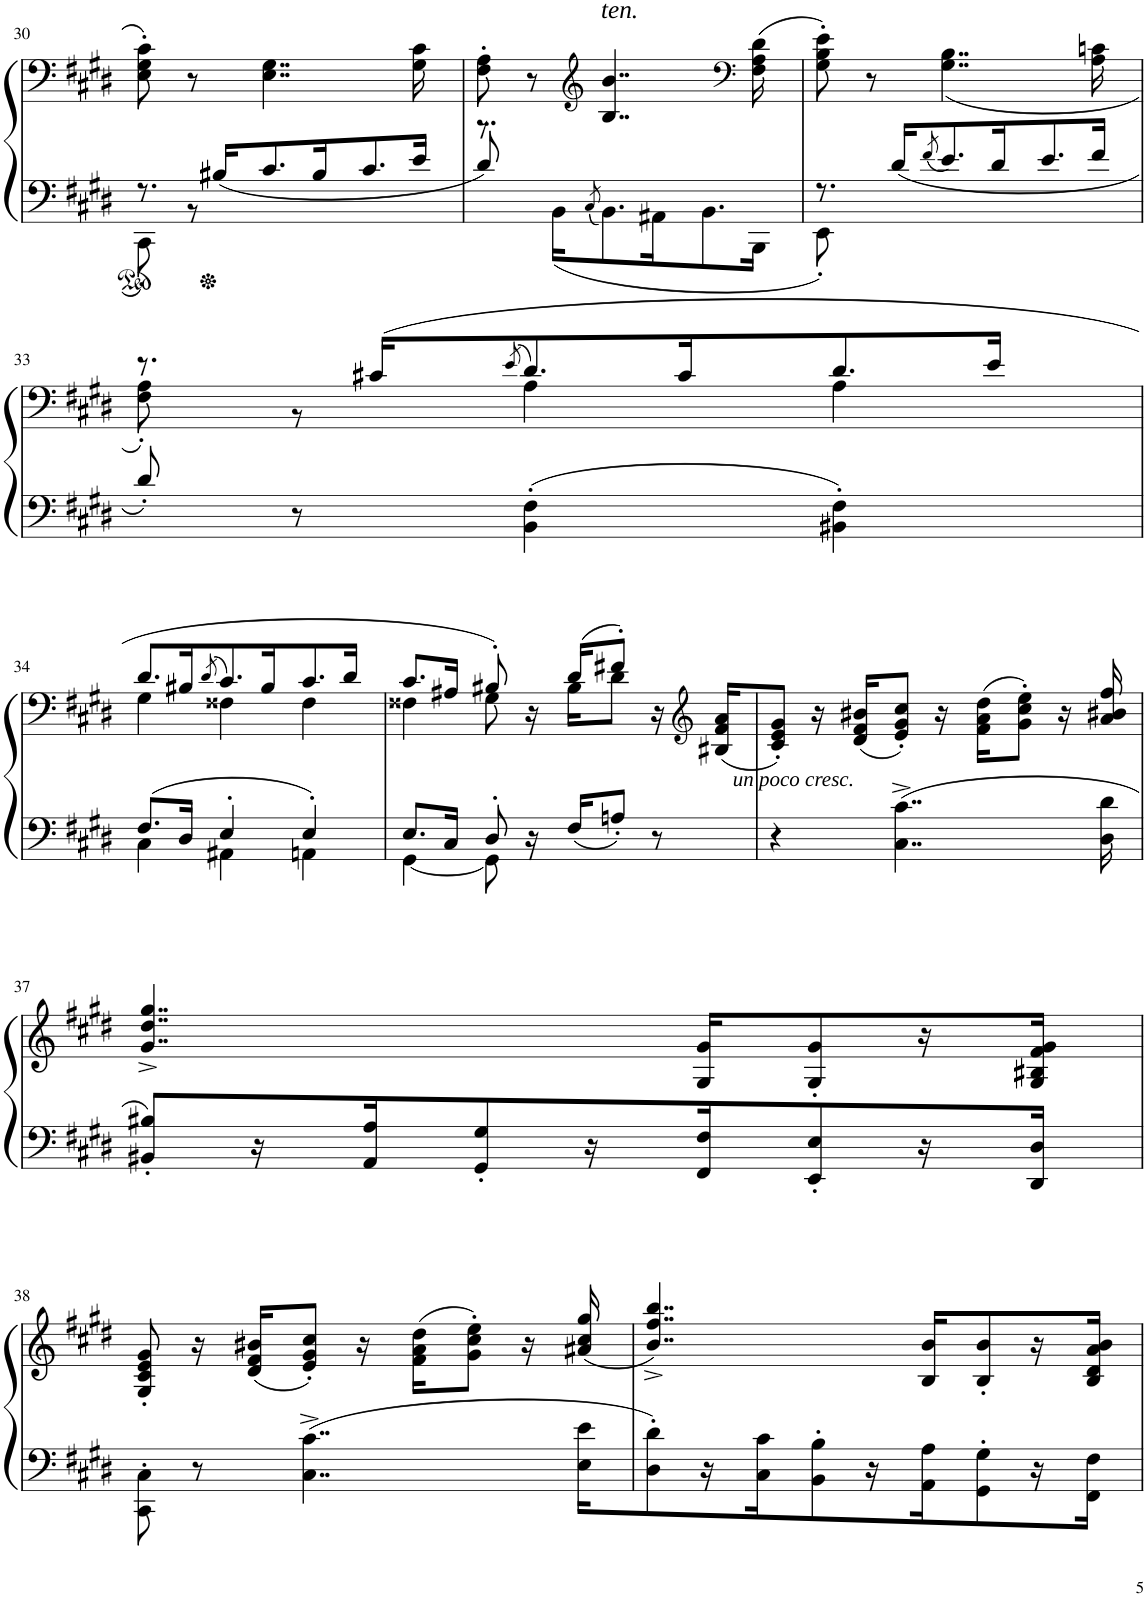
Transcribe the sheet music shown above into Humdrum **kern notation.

**kern	**kern	**dynam
*part1	*part1	*part1
*staff2	*staff1	*staff1/2
*I"Piano	*	*
*I'Pno	*	*
!!LO:PB:g=z
*clefF4	*clefF4	*
*k[f#c#g#d#]	*k[f#c#g#d#]	*
*M3/4	*M3/4	*
=30	=30	=30
*^	*	*
8.r	8CC#'\	8E\' 8G#\' 8c#\'	.
.	8r	8r	.
16B#X/KL	.	.	.
8.c#/	2ryy	4..E\ 4..G#\	.
16B#/K	.	.	.
8.c#/	.	.	.
16e/Jk	.	16G#\ 16c#\	.
=31	=31	=31	=31
8.r	8d#'/	8F#\' 8A\'	.
.	2ryy	8r	.
16BB\KL	.	.	.
8qC#/	.	.	.
*	*	*clefG2	*
!	!	!LO:TX:a:i:t=ten.	!
8.BB\	.	4..B/ 4..b/	.
16AA#X\K	.	.	.
8.BB\	.	.	.
.	8ryy	.	.
*	*	*clefF4	*
16BBB\Jk	.	(16F#\ 16A\ 16d#\	.
=32	=32	=32	=32
8.r	8EE'\	8G#\' 8B\' 8e\')	.
.	2ryy	8r	.
16d#/KL	.	.	.
8qf#/	.	.	.
8.e/	.	(4..G#\ 4..B\	.
16d#/K	.	.	.
8.e/	.	.	.
.	8ryy	.	.
16f#/Jk	.	16A\ 16cn\	.
*v	*v	*	*
!!LO:LB:g=z
=33	=33	=33
*	*^	*
8d#'/	8.r	8F#\' 8A\')	.
8r	.	8r	.
.	(16c#X/KL	.	.
.	(8qe/	.	.
4BB\' 4F#\'	8.d#/)	4A\	.
.	16c#/K	.	.
4BB#X\' 4F#\'	8.d#/	4A\	.
.	16e/Jk	.	.
!!LO:LB:g=z	!!
=34	=34	=34	=34
*^	*	*	*
8.F#/L	4C#\	8.d#/L	4G#\	.
16D#/Jk	.	16B#X/K	.	.
.	.	(8qd#/	.	.
4E'/	4AA#X\	8.c#/)	4F##X\	.
.	.	16B#/K	.	.
4E'/	4AAn\	8.c#/	4F##\	.
.	.	16d#/Jk	.	.
=35	=35	=35	=35	=35
8.E/L	[4GG#\	8.c#/L	4F##X\	.
16C#/Jk	.	16A#X/Jk	.	.
8D#'/	8GG#\]	8B#X'/)	8G#'\	.
16r	4.ryy	16r	16ryy	.
16F#/KL	.	(16d#/KL	16B#\KL	.
8An'/J	.	8f#X'/J)	8d#'\J	.
8r	.	16r	8ryy	.
*	*	*clefG2	*	*
.	.	(16B#X/ 16f#/ 16a/KL	.	.
*v	*v	*	*	*
*	*v	*v	*
=36	=36	=36
!	!	!LO:DY:b
4r	8c#/' 8e/' 8g#/'J)	other-dynamics
.	16r	.
.	(16d#/ 16f#/ 16b#X/KL	.
4..C#\^ 4..c#\^	8e/' 8g#/' 8cc#/'J)	.
.	16r	.
.	(16f#\ 16a\ 16dd#\KL	.
.	8g#\' 8cc#\' 8ee\'J)	.
.	16r	.
16D#\ 16d#\	16a/ 16b#X/ 16ff#/	.
!!LO:LB:g=z
=37	=37	=37
8BB#X/' 8B#X/'L	4..g#/^ 4..dd#/^ 4..gg#/^	.
16r	.	.
16AA/ 16A/J	.	.
8GG#/' 8G#/'	.	.
16r	.	.
16FF#/ 16F#/J	16G#/ 16g#/KL	.
8EE/' 8E/'	8G#/' 8g#/'	.
16r	16r	.
16DD#/ 16D#/JJ	16G#/ 16B#X/ 16f#/ 16g#/JJ	.
!!LO:LB:g=z
=38	=38	=38
8CC#\' 8C#\'	8G#/' 8c#/' 8e/' 8g#/'	.
8r	16r	.
.	(16d#/ 16f#/ 16b#X/KL	.
4..C#\^ 4..c#\^	8e/' 8g#/' 8cc#/'J)	.
.	16r	.
.	(16f#\ 16a\ 16dd#\KL	.
.	8g#\' 8cc#\' 8ee\'J)	.
.	16r	.
16E\ 16e\KL	(16a#X/ 16cc#/ 16gg#/	.
=39	=39	=39
8D#\' 8d#\'	4..b/^ 4..ff#/^ 4..bb/^)	.
16r	.	.
16C#\ 16c#\J	.	.
8BB\' 8B\'	.	.
16r	.	.
16AA\ 16A\J	16B/ 16b/KL	.
8GG#\' 8G#\'	8B/' 8b/'	.
16r	16r	.
16FF#\ 16F#\JJ	16B/ 16d#/ 16a/ 16b/JJ	.
=	=	=
*-	*-	*-
